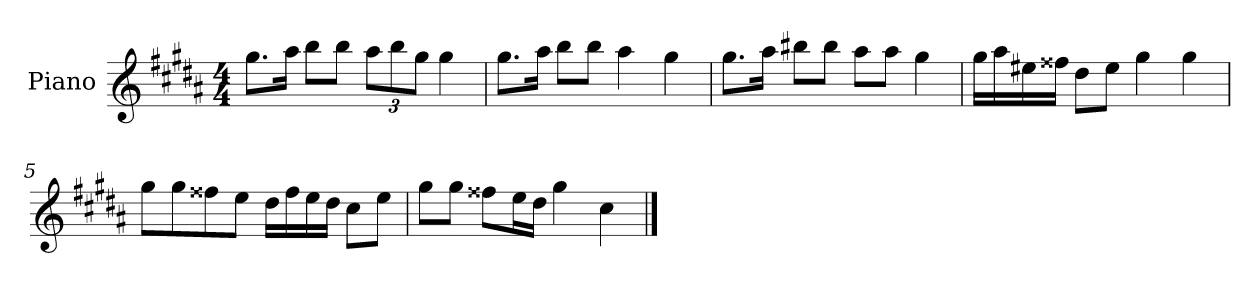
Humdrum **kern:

**kern
*part1
*staff1
*I"Piano
*I'P-no
*clefG2
*k[f#c#g#d#a#]
*M4/4
*MM90
=1
8.gg#\L
16aa#\Jk
8bb\L
8bb\J
*Xbrackettup
12aa#\L
12bb\
12gg#\J
4gg#\
=2
8.gg#\L
16aa#\Jk
8bb\L
8bb\J
4aa#\
4gg#\
=3
8.gg#\L
16aa#\Jk
8bb#X\L
8bb#\J
8aa#\L
8aa#\J
4gg#\
=4
16gg#\LL
16aa#\
16ee#X\
16ff##X\JJ
8dd#\L
8ee#\J
4gg#\
4gg#\
!!LO:LB:g=z
=5
8gg#\L
8gg#\
8ff##X\
8ee\J
16dd#\LL
16ff##\
16ee\
16dd#\JJ
8cc#\L
8ee\J
=6
8gg#\L
8gg#\J
8ff##X\L
16ee\L
16dd#\JJ
4gg#\
4cc#\
==
*-
